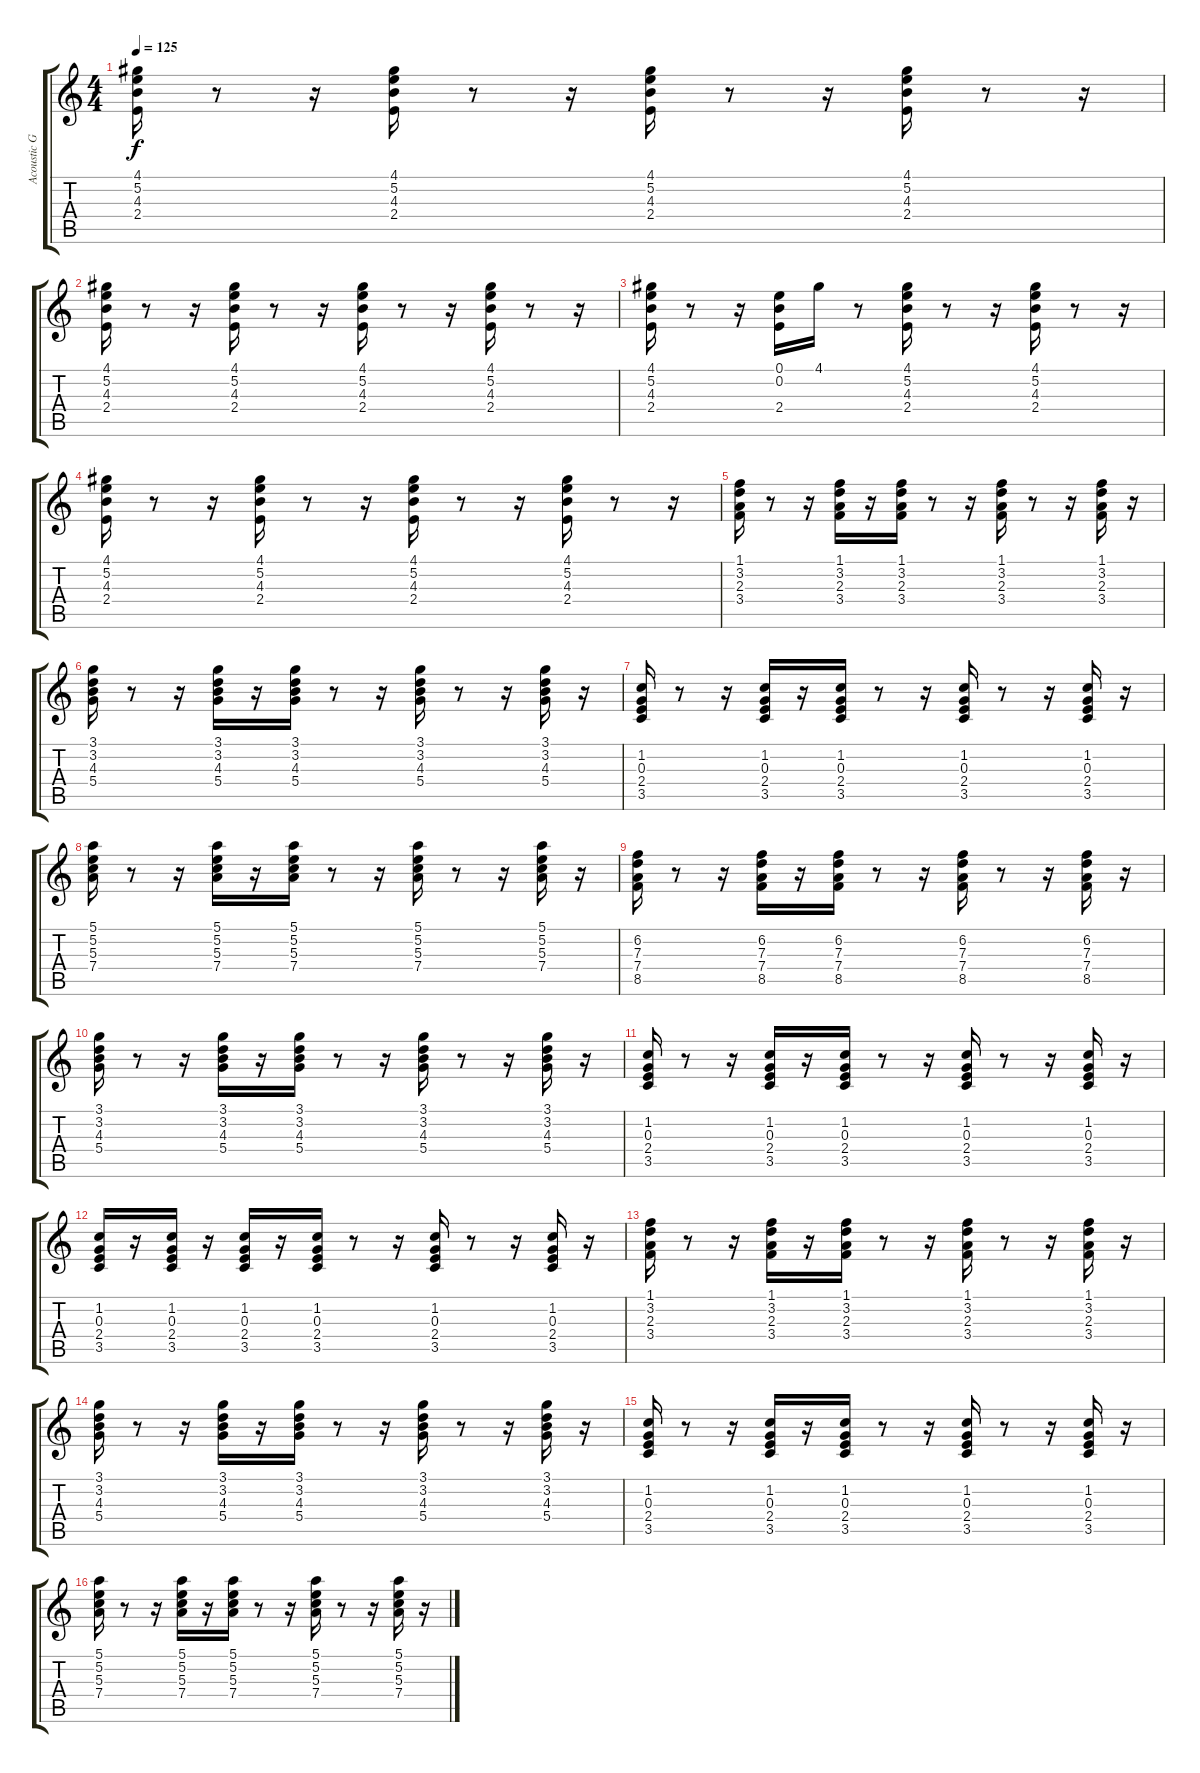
\track ("Acoustic Guitar (Steel" "Acoustic G") {instrument acousticguitarsteel}
\staff {score tabs}
\tuning (E4 B3 G3 D3 A2 E2) {hide}
\ts (4 4)
\tempo 125
\clef g2
\ks c
(4.1 5.2 4.3 2.4).16{dy f} r.8 r.16 (4.1 5.2 4.3 2.4).16 r.8 r.16 (4.1 5.2 4.3 2.4).16 r.8 r.16 (4.1 5.2 4.3 2.4).16 r.8 r.16 |
(4.1 5.2 4.3 2.4).16 r.8 r.16 (4.1 5.2 4.3 2.4).16 r.8 r.16 (4.1 5.2 4.3 2.4).16 r.8 r.16 (4.1 5.2 4.3 2.4).16 r.8 r.16 |
(4.1 5.2 4.3 2.4).16 r.8 r.16 (0.1 0.2 2.4).16 4.1.16 r.8 (4.1 5.2 4.3 2.4).16 r.8 r.16 (4.1 5.2 4.3 2.4).16 r.8 r.16 |
(4.1 5.2 4.3 2.4).16 r.8 r.16 (4.1 5.2 4.3 2.4).16 r.8 r.16 (4.1 5.2 4.3 2.4).16 r.8 r.16 (4.1 5.2 4.3 2.4).16 r.8 r.16 |
(1.1 3.2 2.3 3.4).16 r.8 r.16 (1.1 3.2 2.3 3.4).16 r.16 (1.1 3.2 2.3 3.4).16 r.8 r.16 (1.1 3.2 2.3 3.4).16 r.8 r.16 (1.1 3.2 2.3 3.4).16 r.16 |
(3.1 3.2 4.3 5.4).16 r.8 r.16 (3.1 3.2 4.3 5.4).16 r.16 (3.1 3.2 4.3 5.4).16 r.8 r.16 (3.1 3.2 4.3 5.4).16 r.8 r.16 (3.1 3.2 4.3 5.4).16 r.16 |
(1.2 0.3 2.4 3.5).16 r.8 r.16 (1.2 0.3 2.4 3.5).16 r.16 (1.2 0.3 2.4 3.5).16 r.8 r.16 (1.2 0.3 2.4 3.5).16 r.8 r.16 (1.2 0.3 2.4 3.5).16 r.16 |
(5.1 5.2 5.3 7.4).16 r.8 r.16 (5.1 5.2 5.3 7.4).16 r.16 (5.1 5.2 5.3 7.4).16 r.8 r.16 (5.1 5.2 5.3 7.4).16 r.8 r.16 (5.1 5.2 5.3 7.4).16 r.16 |
(6.2 7.3 7.4 8.5).16 r.8 r.16 (6.2 7.3 7.4 8.5).16 r.16 (6.2 7.3 7.4 8.5).16 r.8 r.16 (6.2 7.3 7.4 8.5).16 r.8 r.16 (6.2 7.3 7.4 8.5).16 r.16 |
(3.1 3.2 4.3 5.4).16 r.8 r.16 (3.1 3.2 4.3 5.4).16 r.16 (3.1 3.2 4.3 5.4).16 r.8 r.16 (3.1 3.2 4.3 5.4).16 r.8 r.16 (3.1 3.2 4.3 5.4).16 r.16 |
(1.2 0.3 2.4 3.5).16 r.8 r.16 (1.2 0.3 2.4 3.5).16 r.16 (1.2 0.3 2.4 3.5).16 r.8 r.16 (1.2 0.3 2.4 3.5).16 r.8 r.16 (1.2 0.3 2.4 3.5).16 r.16 |
(1.2 0.3 2.4 3.5).16 r.16 (1.2 0.3 2.4 3.5).16 r.16 (1.2 0.3 2.4 3.5).16 r.16 (1.2 0.3 2.4 3.5).16 r.8 r.16 (1.2 0.3 2.4 3.5).16 r.8 r.16 (1.2 0.3 2.4 3.5).16 r.16 |
(1.1 3.2 2.3 3.4).16 r.8 r.16 (1.1 3.2 2.3 3.4).16 r.16 (1.1 3.2 2.3 3.4).16 r.8 r.16 (1.1 3.2 2.3 3.4).16 r.8 r.16 (1.1 3.2 2.3 3.4).16 r.16 |
(3.1 3.2 4.3 5.4).16 r.8 r.16 (3.1 3.2 4.3 5.4).16 r.16 (3.1 3.2 4.3 5.4).16 r.8 r.16 (3.1 3.2 4.3 5.4).16 r.8 r.16 (3.1 3.2 4.3 5.4).16 r.16 |
(1.2 0.3 2.4 3.5).16 r.8 r.16 (1.2 0.3 2.4 3.5).16 r.16 (1.2 0.3 2.4 3.5).16 r.8 r.16 (1.2 0.3 2.4 3.5).16 r.8 r.16 (1.2 0.3 2.4 3.5).16 r.16 |
(5.1 5.2 5.3 7.4).16 r.8 r.16 (5.1 5.2 5.3 7.4).16 r.16 (5.1 5.2 5.3 7.4).16 r.8 r.16 (5.1 5.2 5.3 7.4).16 r.8 r.16 (5.1 5.2 5.3 7.4).16 r.16
